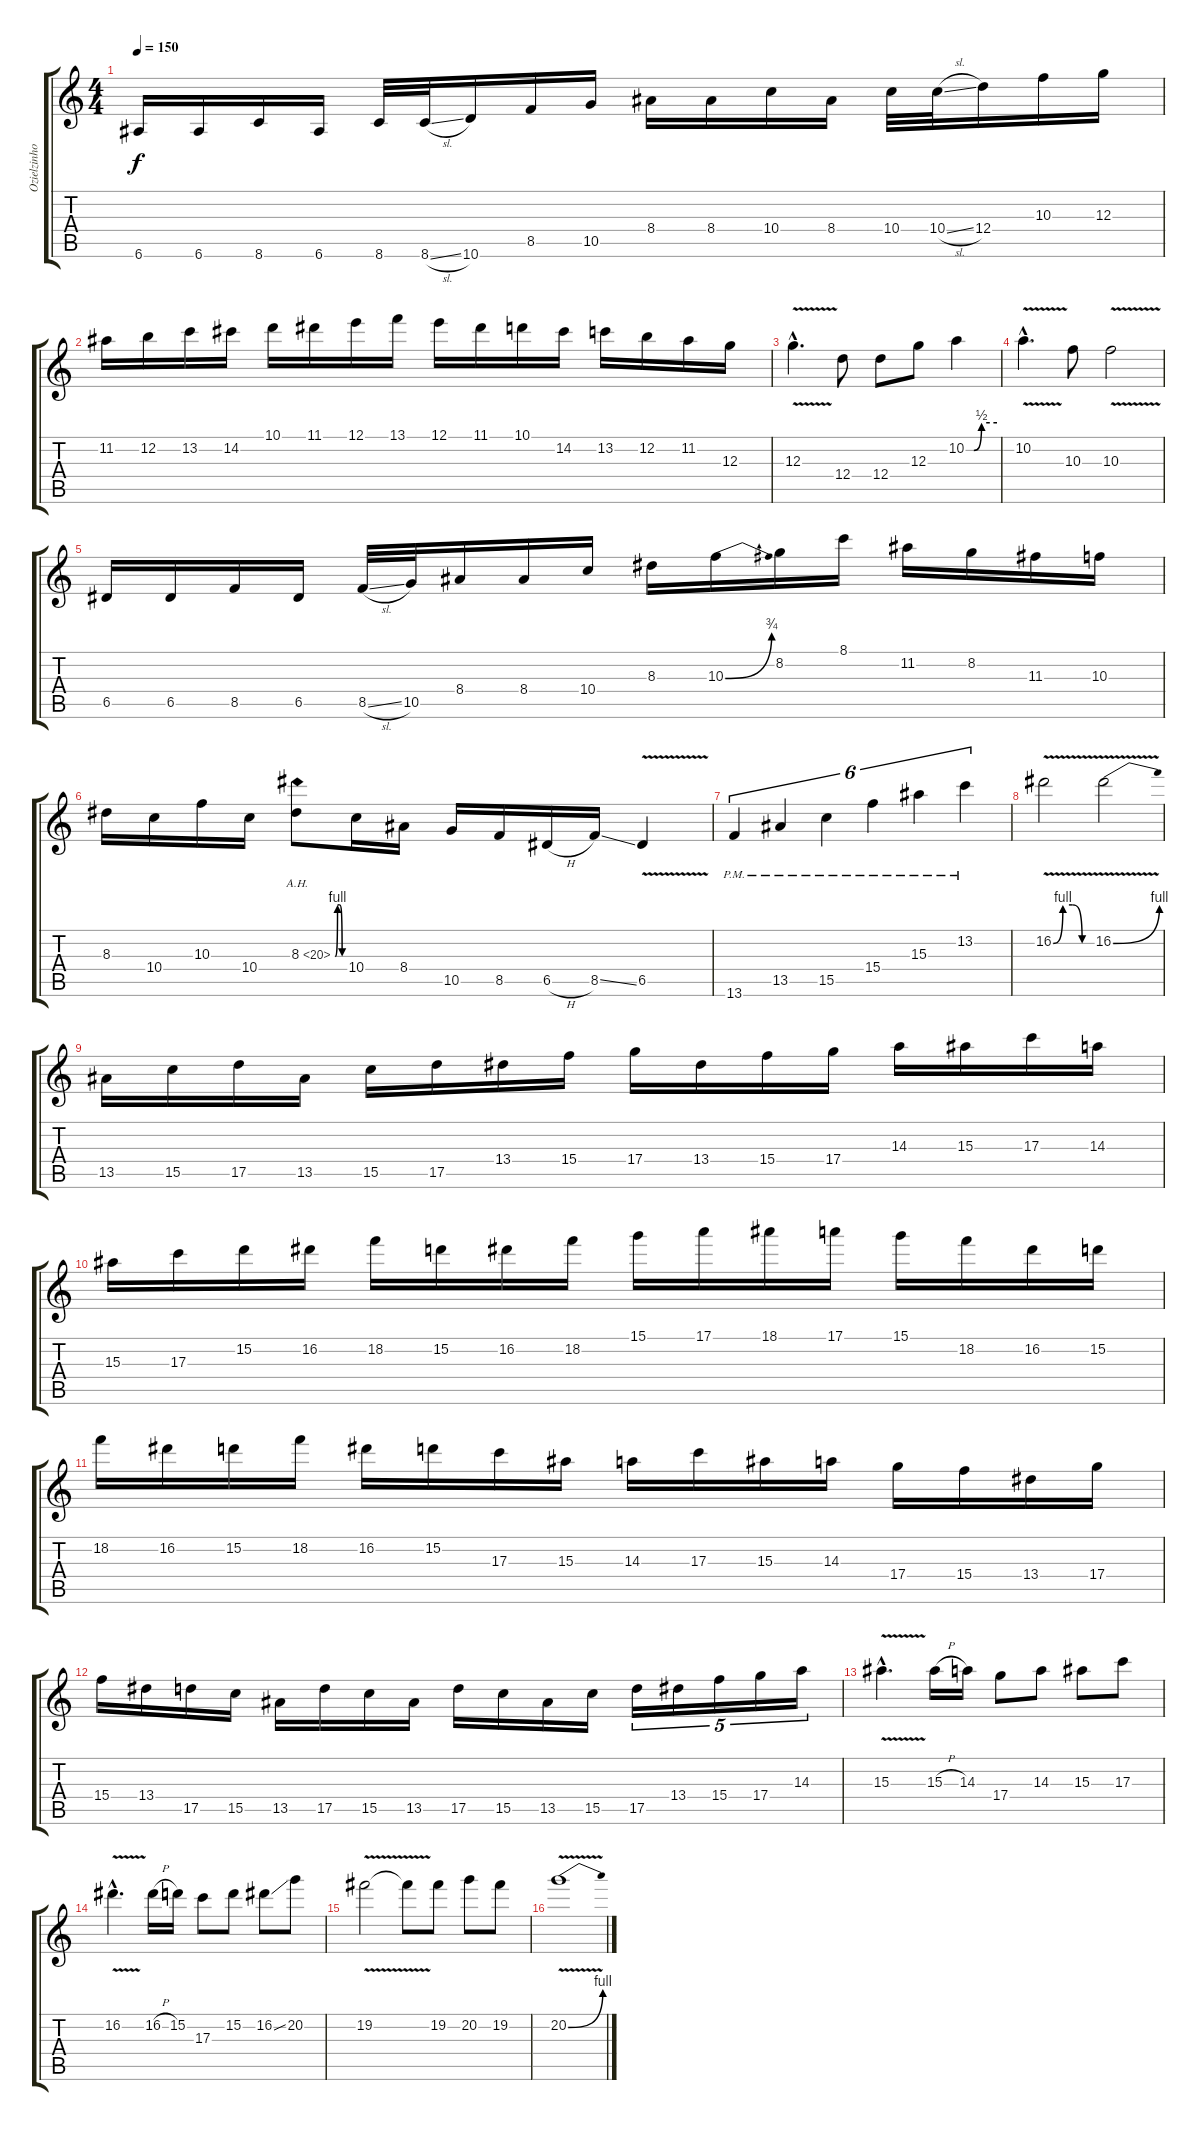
\track ("Ozielzinho" "Ozielzinho") {instrument overdrivenguitar}
\staff {score tabs}
\tuning (E4 B3 G3 D3 A2 E2) {hide}
\ts (4 4)
\tempo 150
\clef g2
\ks c
6.6.16{dy f} 6.6.16 8.6.16 6.6.16 8.6.32 8.6{sl}.32 10.6.16 8.5.16 10.5.16 8.4.16 8.4.16 10.4.16 8.4.16 10.4.32 10.4{sl}.32 12.4.16 10.3.16 12.3.16 |
11.2.16 12.2.16 13.2.16 14.2.16 10.1.16 11.1.16 12.1.16 13.1.16 12.1.16 11.1.16 10.1.16 14.2.16 13.2.16 12.2.16 11.2.16 12.3.16 |
12.3{v hac}.4{d} 12.4.8 12.4.8 12.3.8 10.2{be (custom 0 0 15 0 30 2 60 2)}.4 |
10.2{v hac}.4{d} 10.3.8 10.3{v}.2 |
6.5.16 6.5.16 8.5.16 6.5.16 8.5{sl}.32 10.5.32 8.4.16 8.4.16 10.4.16 8.3.16 10.3{be (bend 0 0 60 3)}.16 8.2.16 8.1.16 11.2.16 8.2.16 11.3.16 10.3.16 |
8.3.16 10.4.16 10.3.16 10.4.16 8.3{be (custom 0 0 15 4 30 4 45 0 60 0) ah 12}.8 10.4.16 8.4.16 10.5.16 8.5.16 6.5{h}.16 8.5{ss}.16 6.5{v}.4 |
13.6{pm}.4{tu (6 4)} 13.5{pm}.4{tu (6 4)} 15.5{pm}.4{tu (6 4)} 15.4{pm}.4{tu (6 4)} 15.3{pm}.4{tu (6 4)} 13.2{pm}.4{tu (6 4)} |
16.2{be (custom 0 0 15 4 30 4 45 0 60 0) v}.2 16.2{be (bend 0 0 60 4) v}.2 |
13.5.16 15.5.16 17.5.16 13.5.16 15.5.16 17.5.16 13.4.16 15.4.16 17.4.16 13.4.16 15.4.16 17.4.16 14.3.16 15.3.16 17.3.16 14.3.16 |
15.3.16 17.3.16 15.2.16 16.2.16 18.2.16 15.2.16 16.2.16 18.2.16 15.1.16 17.1.16 18.1.16 17.1.16 15.1.16 18.2.16 16.2.16 15.2.16 |
18.2.16 16.2.16 15.2.16 18.2.16 16.2.16 15.2.16 17.3.16 15.3.16 14.3.16 17.3.16 15.3.16 14.3.16 17.4.16 15.4.16 13.4.16 17.4.16 |
15.4.16 13.4.16 17.5.16 15.5.16 13.5.16 17.5.16 15.5.16 13.5.16 17.5.16 15.5.16 13.5.16 15.5.16 17.5.16{tu (5 4)} 13.4.16{tu (5 4)} 15.4.16{tu (5 4)} 17.4.16{tu (5 4)} 14.3.16{tu (5 4)} |
15.3{v hac}.4{d} 15.3{h}.16 14.3.16 17.4.8 14.3.8 15.3.8 17.3.8 |
16.2{v hac}.4{d} 16.2{h}.16 15.2.16 17.3.8 15.2.8 16.2{ss}.8 20.2.8 |
19.2{v}.2 19.2{t}.8 19.2.8 20.2.8 19.2.8 |
20.2{be (bend 0 0 60 4) v}.1
